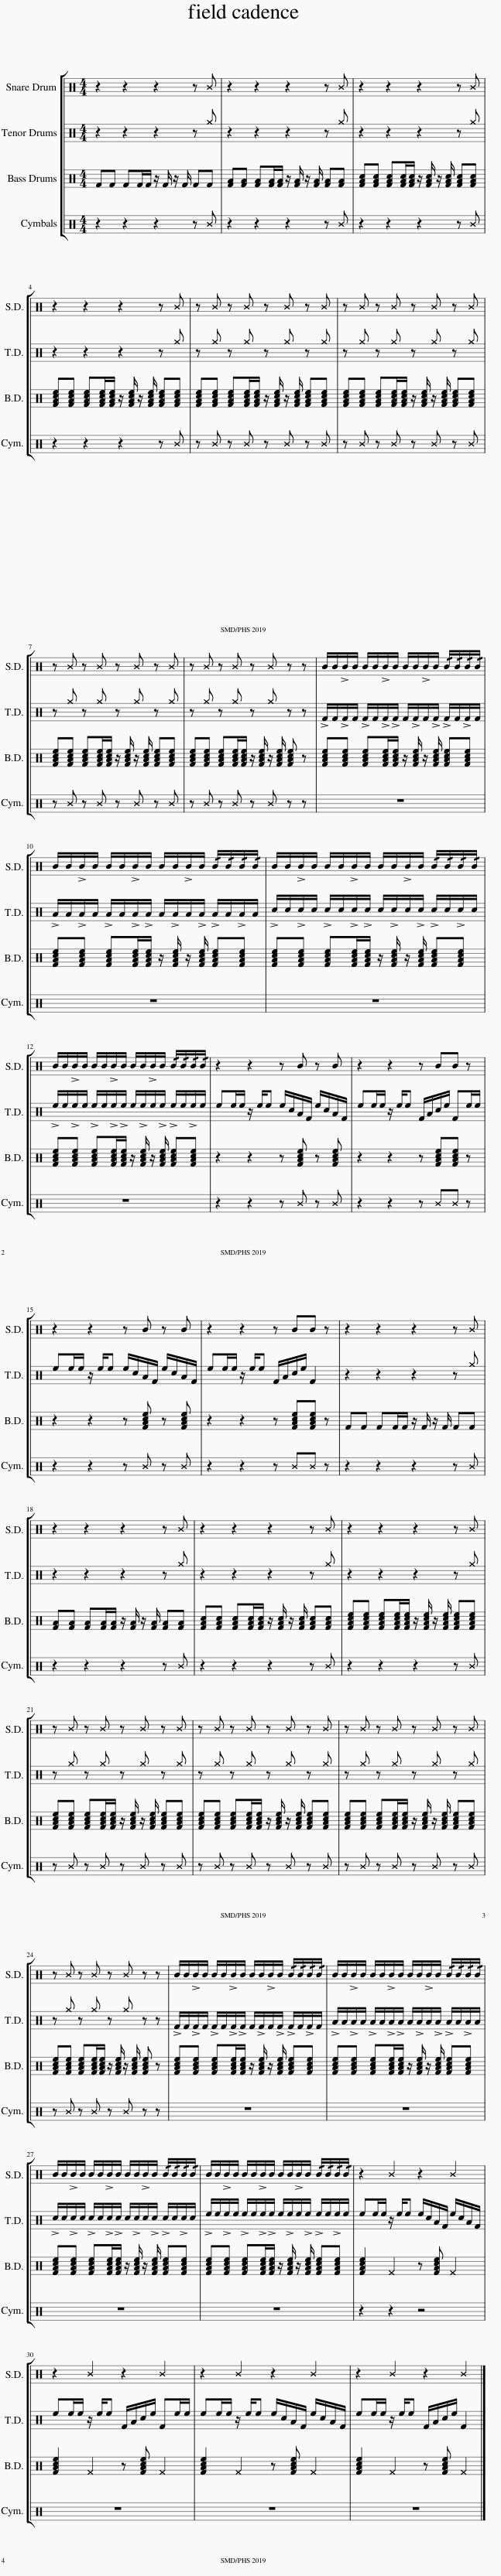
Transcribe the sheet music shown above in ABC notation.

X:1
%%score [ 1 2 3 4 ]
L:1/8
M:4/4
I:linebreak $
K:C
V:1 perc
K:none
V:2 perc
K:none
V:3 perc
K:none
V:4 perc
K:none
V:1
 z2 z2 z2 z ^B | z2 z2 z2 z ^B | z2 z2 z2 z ^B |$ z2 z2 z2 z ^B | z ^B z ^B z ^B z ^B | %5
 z ^B z ^B z ^B z ^B |$ z ^B z ^B z ^B z ^B | z ^B z ^B z ^B z z | B/B/!>!B/B/ B/B/!>!B/B/ B/B/!>!B/B/ !/!B/!/!B/!/!B/!/!B/ |$ B/B/!>!B/B/ B/B/!>!B/B/ B/B/!>!B/B/ !/!B/!/!B/!/!B/!/!B/ | %10
 B/B/!>!B/B/ B/B/!>!B/B/ B/B/!>!B/B/ !/!B/!/!B/!/!B/!/!B/ |$ B/B/!>!B/B/ B/B/!>!B/B/ B/B/!>!B/B/ !/!B/!/!B/!/!B/!/!B/ | z2 z2 z B z B | z2 z2 z BB z |$ z2 z2 z B z B | %15
 z2 z2 z BB z | z2 z2 z2 z ^B |$ z2 z2 z2 z ^B | z2 z2 z2 z ^B | z2 z2 z2 z ^B |$ %20
 z ^B z ^B z ^B z ^B | z ^B z ^B z ^B z ^B | z ^B z ^B z ^B z ^B |$ z ^B z ^B z ^B z z | B/B/!>!B/B/ B/B/!>!B/B/ B/B/!>!B/B/ !/!B/!/!B/!/!B/!/!B/ | %25
 B/B/!>!B/B/ B/B/!>!B/B/ B/B/!>!B/B/ !/!B/!/!B/!/!B/!/!B/ |$ B/B/!>!B/B/ B/B/!>!B/B/ B/B/!>!B/B/ !/!B/!/!B/!/!B/!/!B/ | B/B/!>!B/B/ B/B/!>!B/B/ B/B/!>!B/B/ !/!B/!/!B/!/!B/!/!B/ | z2 ^B2 z2 ^B2 |$ z2 ^B2 z2 ^B2 | %30
 z2 ^B2 z2 ^B2 | z2 ^B2 z2 ^B2 |] %32
V:2
 z2 z2 z2 z ^g | z2 z2 z2 z ^g | z2 z2 z2 z ^g |$ z2 z2 z2 z ^g | z ^g z ^g z ^g z ^g | %5
 z ^g z ^g z ^g z ^g |$ z ^g z ^g z ^g z ^g | z ^g z ^g z ^g z z | !>!F/F/!>!F/F/ !>!F/F/!>!F/!>!F/ F/!>!F/F/!>!F/ !>!F/F/!>!F/F/ |$ !>!A/A/!>!A/A/ !>!A/A/!>!A/!>!A/ A/!>!A/A/!>!A/ !>!A/A/!>!A/A/ | %10
 !>!c/c/!>!c/c/ !>!c/c/!>!c/!>!c/ c/!>!c/c/!>!c/ !>!c/c/!>!c/c/ |$ !>!e/e/!>!e/e/ !>!e/e/!>!e/!>!e/ e/!>!e/e/!>!e/ !>!e/e/!>!e/e/ | ee/e/ z/ e/e e/c/A/F/ e/c/A/F/ | ee/e/ z/ e/e F/A/c/e/ Fe/e/ |$ ee/e/ z/ e/e e/c/A/F/ e/c/A/F/ | %15
 ee/e/ z/ e/e F/A/c/e/ F2 | z2 z2 z2 z ^g |$ z2 z2 z2 z ^g | z2 z2 z2 z ^g | z2 z2 z2 z ^g |$ %20
 z ^g z ^g z ^g z ^g | z ^g z ^g z ^g z ^g | z ^g z ^g z ^g z ^g |$ z ^g z ^g z ^g z z | !>!F/F/!>!F/F/ !>!F/F/!>!F/!>!F/ F/!>!F/F/!>!F/ !>!F/F/!>!F/F/ | %25
 !>!A/A/!>!A/A/ !>!A/A/!>!A/!>!A/ A/!>!A/A/!>!A/ !>!A/A/!>!A/A/ |$ !>!c/c/!>!c/c/ !>!c/c/!>!c/!>!c/ c/!>!c/c/!>!c/ !>!c/c/!>!c/c/ | !>!e/e/!>!e/e/ !>!e/e/!>!e/!>!e/ e/!>!e/e/!>!e/ !>!e/e/!>!e/e/ | ee/e/ z/ e/e e/c/A/F/ e/c/A/F/ |$ ee/e/ z/ e/e F/A/c/e/ Fe/e/ | %30
 ee/e/ z/ e/e e/c/A/F/ e/c/A/F/ | ee/e/ z/ e/e F/A/c/e/ F2 |] %32
V:3
 FF FF/F/ z/ F/ z/ F/ FF | [FA][FA] [FA][FA]/[FA]/ z/ [FA]/ z/ [FA]/ [FA][FA] | [FAc][FAc] [FAc][FAc]/[FAc]/ z/ [FAc]/ z/ [FAc]/ [FAc][FAc] |$ [FAce][FAce] [FAce][FAce]/[FAce]/ z/ [FAce]/ z/ [FAce]/ [FAce][FAce] | [FAce][FAce] [FAce][FAce]/[FAce]/ z/ [FAce]/ z/ [FAce]/ [FAce][FAce] | %5
 [FAce][FAce] [FAce][FAce]/[FAce]/ z/ [FAce]/ z/ [FAce]/ [FAce][FAce] |$ [FAce][FAce] [FAce][FAce]/[FAce]/ z/ [FAce]/ z/ [FAce]/ [FAce][FAce] | [FAce][FAce] [FAce][FAce]/[FAce]/ z/ [FAce]/ z/ [FAce]/ [FAce] z | [FAce][FAce] [FAce][FAce]/[FAce]/ z/ [FAce]/ z/ [FAce]/ [FAce][FAce] |$ [FAce][FAce] [FAce][FAce]/[FAce]/ z/ [FAce]/ z/ [FAce]/ [FAce][FAce] | %10
 [FAce][FAce] [FAce][FAce]/[FAce]/ z/ [FAce]/ z/ [FAce]/ [FAce][FAce] |$ [FAce][FAce] [FAce][FAce]/[FAce]/ z/ [FAce]/ z/ [FAce]/ [FAce][FAce] | z2 z2 z [FAce] z [FAce] | z2 z2 z [FAce][FAce] z |$ z2 z2 z [FAce] z [FAce] | %15
 z2 z2 z [FAce][FAce] z | FF FF/F/ z/ F/ z/ F/ FF |$ [FA][FA] [FA][FA]/[FA]/ z/ [FA]/ z/ [FA]/ [FA][FA] | [FAc][FAc] [FAc][FAc]/[FAc]/ z/ [FAc]/ z/ [FAc]/ [FAc][FAc] | [FAce][FAce] [FAce][FAce]/[FAce]/ z/ [FAce]/ z/ [FAce]/ [FAce][FAce] |$ %20
 [FAce][FAce] [FAce][FAce]/[FAce]/ z/ [FAce]/ z/ [FAce]/ [FAce][FAce] | [FAce][FAce] [FAce][FAce]/[FAce]/ z/ [FAce]/ z/ [FAce]/ [FAce][FAce] | [FAce][FAce] [FAce][FAce]/[FAce]/ z/ [FAce]/ z/ [FAce]/ [FAce][FAce] |$ [FAce][FAce] [FAce][FAce]/[FAce]/ z/ [FAce]/ z/ [FAce]/ [FAce] z | [FAce][FAce] [FAce][FAce]/[FAce]/ z/ [FAce]/ z/ [FAce]/ [FAce][FAce] | %25
 [FAce][FAce] [FAce][FAce]/[FAce]/ z/ [FAce]/ z/ [FAce]/ [FAce][FAce] |$ [FAce][FAce] [FAce][FAce]/[FAce]/ z/ [FAce]/ z/ [FAce]/ [FAce][FAce] | [FAce][FAce] [FAce][FAce]/[FAce]/ z/ [FAce]/ z/ [FAce]/ [FAce][FAce] | [FAce]2 ^F2 z [FAce] ^F2 |$ [FAce]2 ^F2 z [FAce] ^F2 | %30
 [FAce]2 ^F2 z [FAce] ^F2 | [FAce]2 ^F2 z [FAce] ^F2 |] %32
V:4
 z2 z2 z2 z ^B | z2 z2 z2 z ^B | z2 z2 z2 z ^B |$ z2 z2 z2 z ^B | z ^B z ^B z ^B z ^B | %5
 z ^B z ^B z ^B z ^B |$ z ^B z ^B z ^B z ^B | z ^B z ^B z ^B z z | z8 |$ z8 | %10
 z8 |$ z8 | z2 z2 z ^B z ^B | z2 z2 z ^B^B z |$ z2 z2 z ^B z ^B | %15
 z2 z2 z ^B^B z | z2 z2 z2 z ^B |$ z2 z2 z2 z ^B | z2 z2 z2 z ^B | z2 z2 z2 z ^B |$ %20
 z ^B z ^B z ^B z ^B | z ^B z ^B z ^B z ^B | z ^B z ^B z ^B z ^B |$ z ^B z ^B z ^B z z | z8 | %25
 z8 |$ z8 | z8 | z2 z2 z4 |$ z8 | %30
 z8 | z8 |] %32
